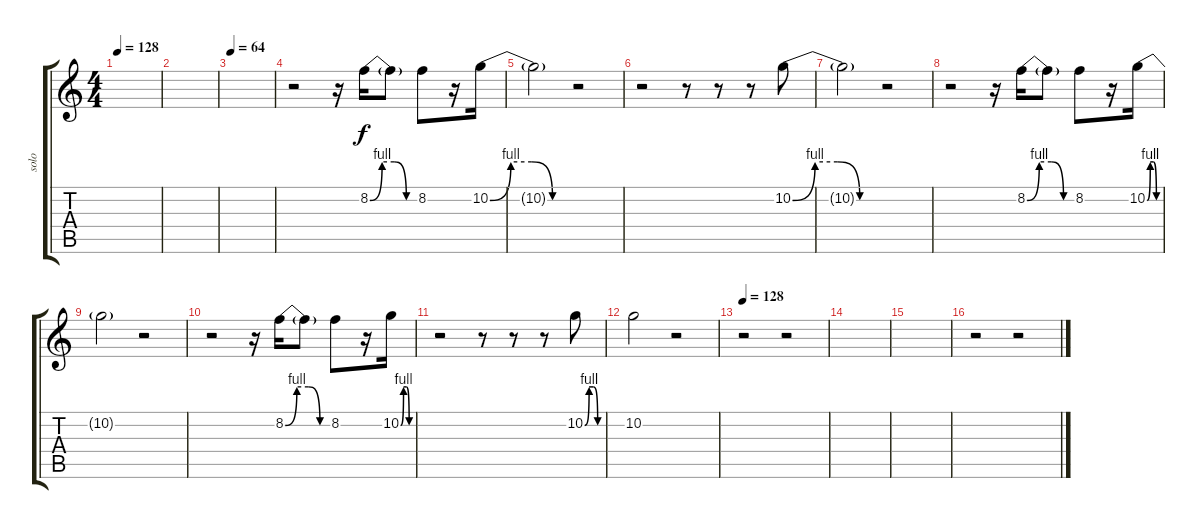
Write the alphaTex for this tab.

\track ("solo" "solo") {instrument electricguitarclean}
\staff {score tabs}
\tuning (D4 A3 F3 C3 G2 C2) {hide}
\ts (4 4)
\tempo 128
\clef g2
\ks c
|
|
\tempo 64
|
r.2 r.16 8.2{be (custom 0 0 15 4 30 4 45 0 60 0)}.16 8.2{t}.8 8.2.8 r.16 10.2{be (custom 0 0 15 4 30 4 45 0 60 0)}.16 |
10.2{t}.2 r.2 |
r.2 r.8 r.8 r.8 10.2{be (custom 0 0 15 4 30 4 45 0 60 0)}.8 |
10.2{t}.2 r.2 |
r.2 r.16 8.2{be (custom 0 0 15 4 30 4 45 0 60 0)}.16 8.2{t}.8 8.2.8 r.16 10.2{be (custom 0 0 15 4 30 4 45 0 60 0)}.16 |
10.2{t}.2 r.2 |
r.2 r.16 8.2{be (custom 0 0 15 4 30 4 45 0 60 0)}.16 8.2{t}.8 8.2.8 r.16 10.2{be (custom 0 0 15 4 30 4 45 0 60 0)}.16 |
r.2 r.8 r.8 r.8 10.2{be (custom 0 0 15 4 30 4 45 0 60 0)}.8 |
10.2.2 r.2 |
\tempo 128
r.2 r.2 |
|
|
r.2 r.2
